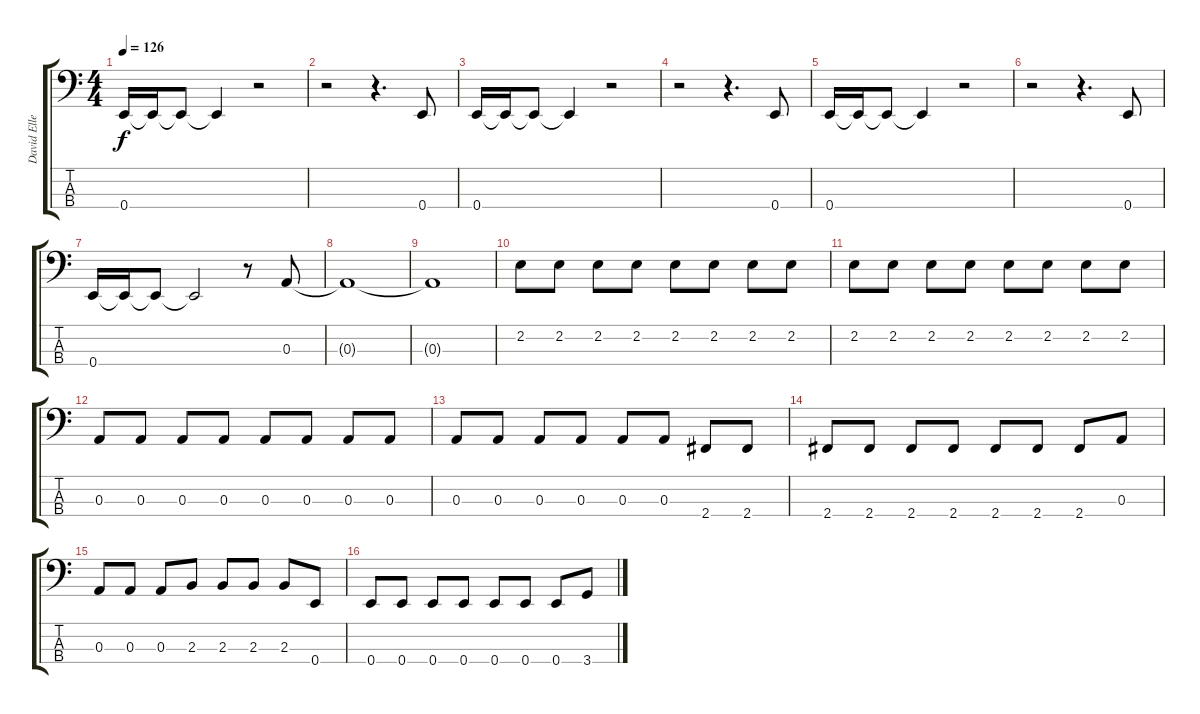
\track ("David Ellefson" "David Elle") {instrument slapbass1}
\staff {score tabs}
\tuning (G2 D2 A1 E1) {hide}
\ts (4 4)
\tempo 126
\clef f4
\ks c
0.4.16{dy f} 0.4{t}.16 0.4{t}.8 0.4{t}.4 r.2 |
r.2 r.4{d} 0.4.8 |
0.4.16 0.4{t}.16 0.4{t}.8 0.4{t}.4 r.2 |
r.2 r.4{d} 0.4.8 |
0.4.16 0.4{t}.16 0.4{t}.8 0.4{t}.4 r.2 |
r.2 r.4{d} 0.4.8 |
0.4.16 0.4{t}.16 0.4{t}.8 0.4{t}.2 r.8 0.3.8 |
0.3{t}.1 |
0.3{t}.1 |
2.2.8 2.2.8 2.2.8 2.2.8 2.2.8 2.2.8 2.2.8 2.2.8 |
2.2.8 2.2.8 2.2.8 2.2.8 2.2.8 2.2.8 2.2.8 2.2.8 |
0.3.8 0.3.8 0.3.8 0.3.8 0.3.8 0.3.8 0.3.8 0.3.8 |
0.3.8 0.3.8 0.3.8 0.3.8 0.3.8 0.3.8 2.4.8 2.4.8 |
2.4.8 2.4.8 2.4.8 2.4.8 2.4.8 2.4.8 2.4.8 0.3.8 |
0.3.8 0.3.8 0.3.8 2.3.8 2.3.8 2.3.8 2.3.8 0.4.8 |
0.4.8 0.4.8 0.4.8 0.4.8 0.4.8 0.4.8 0.4.8 3.4.8
